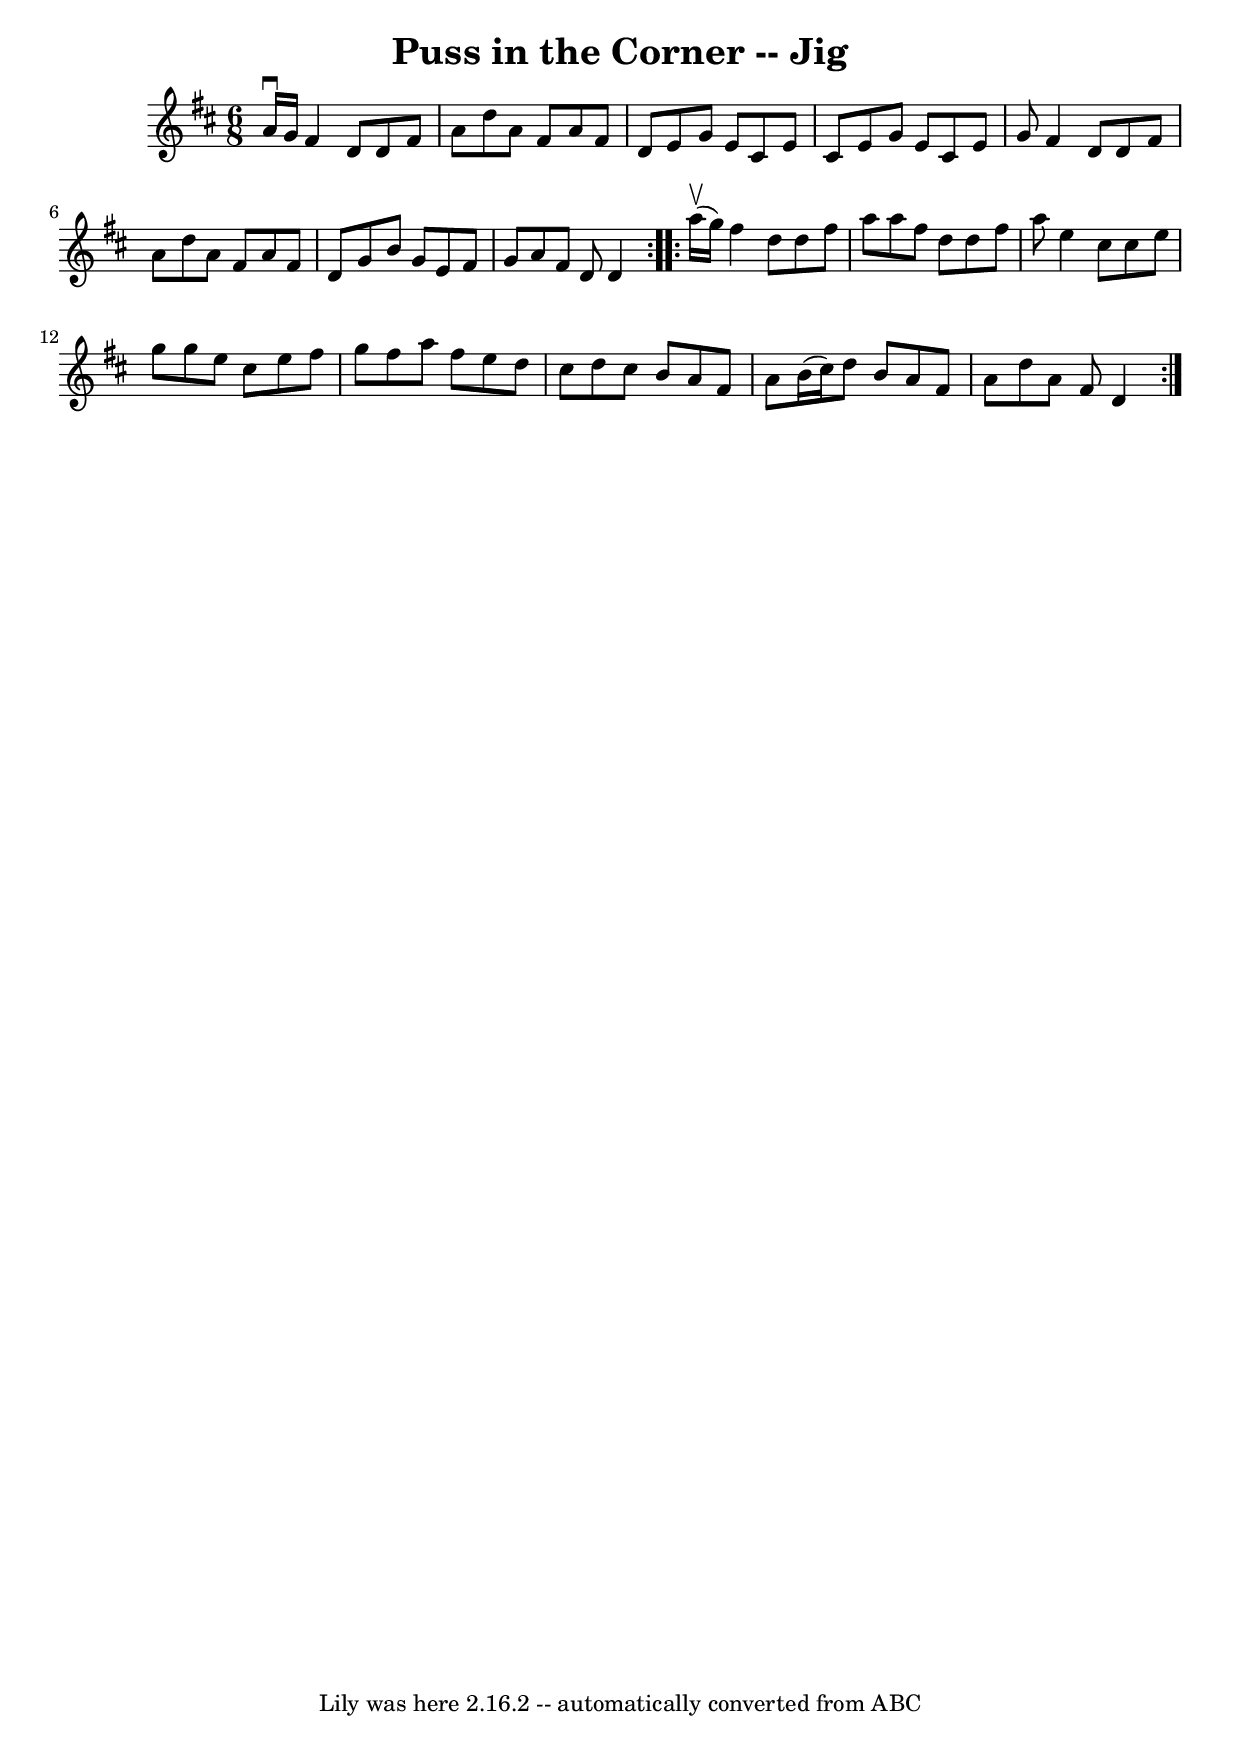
\version "2.16.2"
\include "Mammoth.ily"
\header {
  %% book = "Ryan's Mammoth Collection"
  crossRefNumber = "1"
  footnotes = ""
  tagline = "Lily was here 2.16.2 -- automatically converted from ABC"
  title = "Puss in the Corner -- Jig"

}
voicedefault =  {



  \repeat volta 2 {

    \time 6/8 
    \key d \major
    a'16^\downbow g'16  |
    fis'4 d'8 d'8 
    fis'8 a'8  |
    d''8 a'8 fis'8 a'8 fis'8 d'8   |
    e'8 g'8 e'8 cis'8 e'8 cis'8  |
    e'8 g'8    
    e'8 cis'8 e'8 g'8  |
    fis'4 d'8 d'8 fis'8 a'8   |
    d''8 a'8 fis'8 a'8 fis'8 d'8  |
    g'8 b'8   
    g'8 e'8 fis'8 g'8  |
    a'8 fis'8 d'8 d'4  

  } 
  \repeat volta 2 {
    a''16^\upbow(g''16) |
    fis''4 d''8    
    d''8 fis''8 a''8  |
    a''8 fis''8 d''8 d''8 fis''8    
    a''8  |
    e''4 cis''8 cis''8 e''8 g''8  |
    g''8    
    e''8 cis''8 e''8 fis''8 g''8  |
    fis''8 a''8 fis''8 
    e''8 d''8 cis''8  |
    d''8 cis''8 b'8 a'8 fis'8    
    a'8  |
    b'16 (cis''16) d''8 b'8 a'8 fis'8 a'8   |
    d''8 a'8 fis'8 d'4  
  }   

}

\score{
  <<

    \context Staff="default"
    {
      \voicedefault 
      
    }

  >>
  \layout {
    
  }
  \midi {
  }

}
